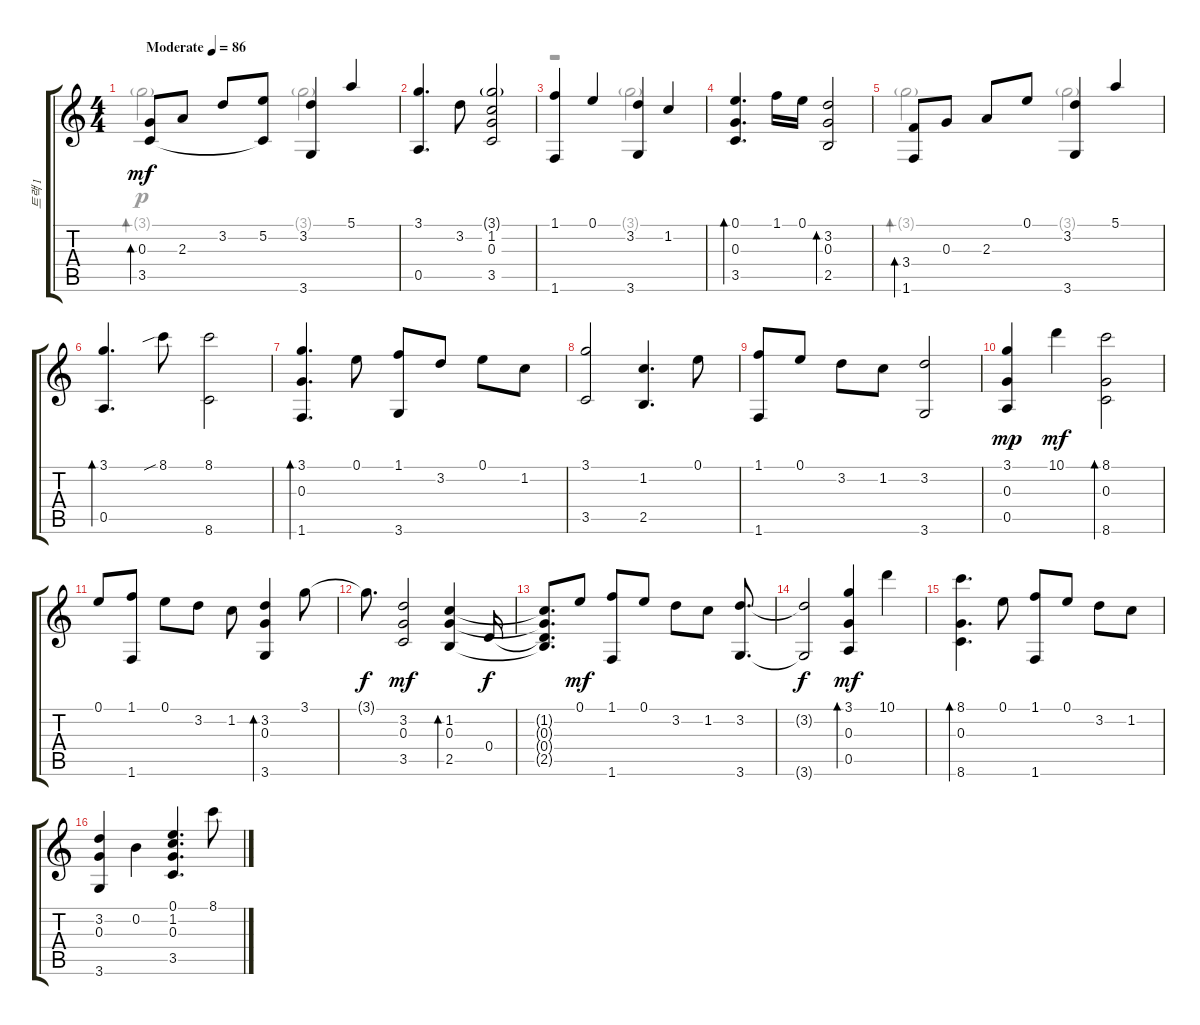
\track ("트랙 1" "트랙 1") {instrument acousticguitarsteel}
\staff {score tabs}
\tuning (E4 B3 G3 D3 A2 E2) {hide}
\voice
\ts (4 4)
\tempo (86 "Moderate")
\clef g2
\ks c
(0.3 3.5).8{bd 120 dy mf instrument acousticguitarsteel} 2.3.8 3.2.8 (5.2 3.5{t}).8 (3.2 3.6).4 5.1.4 |
(3.1 0.5).4{d} 3.2.8 (3.1{g} 1.2 0.3 3.5).2 |
(1.1 1.6).4 0.1.4 (3.2 3.6).4 1.2.4 |
(0.1 0.3 3.5).4{d bd 60} 1.1.16 0.1.16 (3.2 0.3 2.5).2{bd 60} |
(3.4 1.6).8{bd 60} 0.3.8 2.3.8 0.1.8 (3.2 3.6).4 5.1.4 |
(3.1 0.5).4{d bd 120} 8.1{sib}.8 (8.1 8.6).2 |
(3.1 0.3 1.6).4{d bd 120} 0.1.8 (1.1 3.6).8 3.2.8 0.1.8 1.2.8 |
(3.1 3.5).2 (1.2 2.5).4{d} 0.1.8 |
(1.1 1.6).8 0.1.8 3.2.8 1.2.8 (3.2 3.6).2 |
(3.1 0.3 0.5).4{dy mp} 10.1.4{dy mf} (8.1 0.3 8.6).2{bd 240} |
0.1.8 (1.1 1.6).8 0.1.8 3.2.8 1.2.8 (3.2 0.3 3.6).4{bd 120} 3.1.8 |
3.1{t}.8{d dy f} (3.2 0.3 3.5).2{dy mf} (1.2 0.3 2.5).4{bd 240} 0.4.16{dy f} |
(1.2{t} 0.3{t} 0.4{t} 2.5{t}).8{d} 0.1.8{dy mf} (1.1 1.6).8 0.1.8 3.2.8 1.2.8 (3.2 3.6).8{d} |
(3.2{t} 3.6{t}).2{dy f} (3.1 0.3 0.5).4{bd 240 dy mf} 10.1.4 |
(8.1 0.3 8.6).4{d bd 240} 0.1.8 (1.1 1.6).8 0.1.8 3.2.8 1.2.8 |
(3.2 0.3 3.6).4 0.2.4 (0.1 1.2 0.3 3.5).4{d} 8.1.8
\voice
\clef g2
\ottava regular
\simile none
\ks c
3.1{g}.2{bd 120 dy p} 3.1{g}.2 |
|
r.2 3.1{g}.2 |
|
3.1{g}.2{bd 120} 3.1{g}.2 |
|
|
|
|
|
|
|
|
|
|
